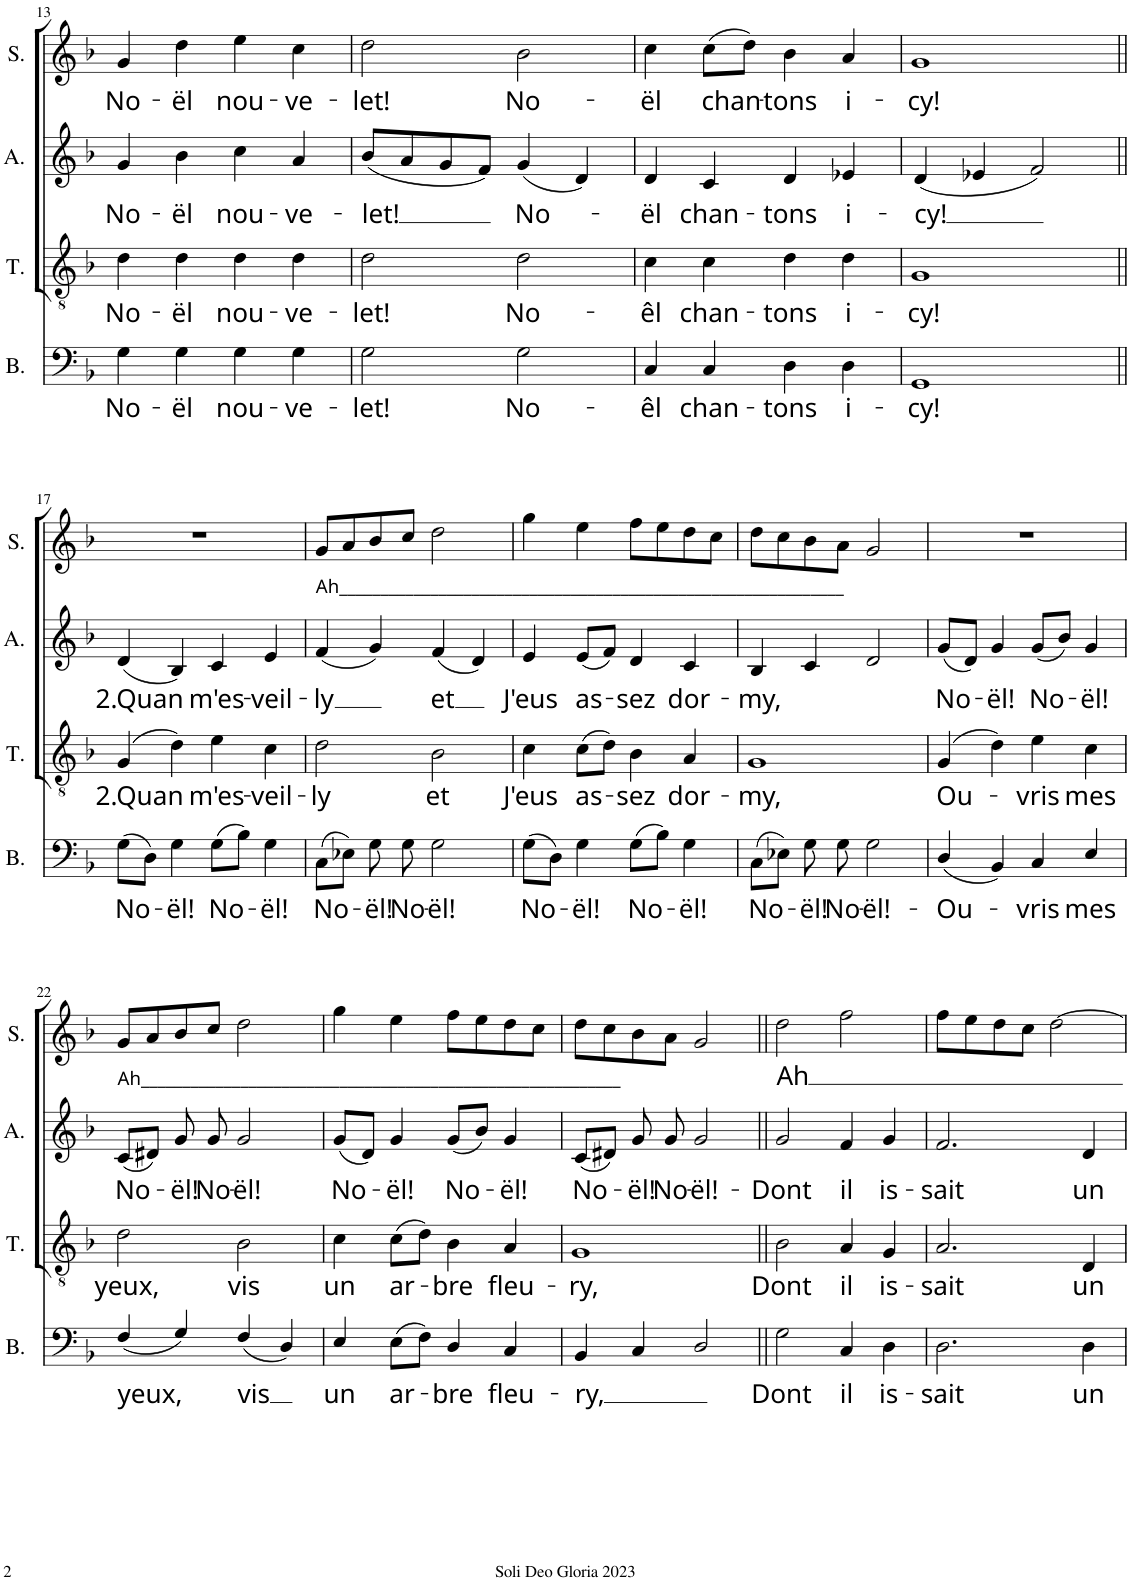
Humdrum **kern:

**kern	**text	**kern	**text	**kern	**text	**kern	**text
*part4	*part4	*part3	*part3	*part2	*part2	*part1	*part1
*staff4	*staff4	*staff3	*staff3	*staff2	*staff2	*staff1	*staff1
*I"Bass	*	*I"Tenor	*	*I"Alto	*	*I"Soprano	*
*I'B.	*	*I'T.	*	*I'A.	*	*I'S.	*
!!LO:PB:g=z
*clefF4	*	*clefGv2	*	*clefG2	*	*clefG2	*
*k[b-]	*	*k[b-]	*	*k[b-]	*	*k[b-]	*
*M2/2	*	*M2/2	*	*M2/2	*	*M2/2	*
*met(c|)	*	*met(c|)	*	*met(c|)	*	*met(c|)	*
=13	=13	=13	=13	=13	=13	=13	=13
!	!LO:LY:b	!	!LO:LY:b	!	!LO:LY:b	!	!LO:LY:b
4G\	No-	4d\	No-	4g/	No-	4g/	No-
!	!LO:LY:b	!	!LO:LY:b	!	!LO:LY:b	!	!LO:LY:b
4G\	-ël	4d\	-ël	4b-\	-ël	4dd\	-ël
!	!LO:LY:b	!	!LO:LY:b	!	!LO:LY:b	!	!LO:LY:b
4G\	nou-	4d\	nou-	4cc\	nou-	4ee\	nou-
!	!LO:LY:b	!	!LO:LY:b	!	!LO:LY:b	!	!LO:LY:b
4G\	-ve-	4d\	-ve-	4a/	-ve-	4cc\	-ve-
=14	=14	=14	=14	=14	=14	=14	=14
!	!LO:LY:b	!	!LO:LY:b	!	!LO:LY:b	!	!LO:LY:b
2G\	-let!	2d\	-let!	(<8b-/L	-let!	2dd\	-let!
.	.	.	.	8a/	.	.	.
.	.	.	.	8g/	.	.	.
.	.	.	.	8f/J)	.	.	.
!	!LO:LY:b	!	!LO:LY:b	!	!LO:LY:b	!	!LO:LY:b
2G\	No-	2d\	No-	(<4g/	No-	2b-\	No-
.	.	.	.	4d/)	.	.	.
=15	=15	=15	=15	=15	=15	=15	=15
!	!LO:LY:b	!	!LO:LY:b	!	!LO:LY:b	!	!LO:LY:b
4C/	-êl	4c\	-êl	4d/	-ël	4cc\	-ël
!	!LO:LY:b	!	!LO:LY:b	!	!LO:LY:b	!	!LO:LY:b
4C/	chan-	4c\	chan-	4c/	chan-	(8cc\L	chan-
.	.	.	.	.	.	8dd\J)	.
!	!LO:LY:b	!	!LO:LY:b	!	!LO:LY:b	!	!LO:LY:b
4D\	-tons	4d\	-tons	4d/	-tons	4b-\	-tons
!	!LO:LY:b	!	!LO:LY:b	!	!LO:LY:b	!	!LO:LY:b
4D\	i-	4d\	i-	4e-X/	i-	4a/	i-
=16	=16	=16	=16	=16	=16	=16	=16
!	!LO:LY:b	!	!LO:LY:b	!	!LO:LY:b	!	!LO:LY:b
1GG	-cy!	1G	-cy!	(<4d/	-cy!	1g	-cy!
.	.	.	.	4e-X/	.	.	.
.	.	.	.	2f/)	.	.	.
!!LO:LB:g=z
=17||	=17||	=17||	=17||	=17||	=17||	=17||	=17||
!	!LO:LY:b	!	!LO:LY:b	!	!LO:LY:b	!	!
(8G\L	No-	(4G/	2.Quan	(4d/	2.Quan	1r	.
8D\J)	.	.	.	.	.	.	.
!	!LO:LY:b	!	!	!	!	!	!
4G\	-ël!	4d\)	.	4B-/)	.	.	.
!	!LO:LY:b	!	!LO:LY:b	!	!LO:LY:b	!	!
(8G\L	No-	4e\	m'es-	4c/	m'es-	.	.
8B-\J)	.	.	.	.	.	.	.
!	!LO:LY:b	!	!LO:LY:b	!	!LO:LY:b	!	!
4G\	-ël!	4c\	-veil-	4e/	-veil-	.	.
=18	=18	=18	=18	=18	=18	=18	=18
!	!	!	!	!	!	!LO:TX:b:t=Ah_____________________________________________________________	!
!	!LO:LY:b	!	!LO:LY:b	!	!LO:LY:b	!	!
(8C\L	No-	2d\	-ly	(4f/	-ly	8g/L	.
8E-X\J)	.	.	.	.	.	8a/	.
!	!LO:LY:b	!	!	!	!	!	!
8G\	-ël!	.	.	4g/)	.	8b-/	.
!	!LO:LY:b	!	!	!	!	!	!
8G\	No-	.	.	.	.	8cc/J	.
!	!LO:LY:b	!	!LO:LY:b	!	!LO:LY:b	!	!
2G\	-ël!	2B-\	et	(4f/	et	2dd\	.
.	.	.	.	4d/)	.	.	.
=19	=19	=19	=19	=19	=19	=19	=19
!	!LO:LY:b	!	!LO:LY:b	!	!LO:LY:b	!	!
(8G\L	No-	4c\	J'eus	4e/	J'eus	4gg\	.
8D\J)	.	.	.	.	.	.	.
!	!LO:LY:b	!	!LO:LY:b	!	!LO:LY:b	!	!
4G\	-ël!	(8c\L	as-	(8e/L	as-	4ee\	.
.	.	8d\J)	.	8f/J)	.	.	.
!	!LO:LY:b	!	!LO:LY:b	!	!LO:LY:b	!	!
(8G\L	No-	4B-\	-sez	4d/	-sez	8ff\L	.
8B-\J)	.	.	.	.	.	8ee\	.
!	!LO:LY:b	!	!LO:LY:b	!	!LO:LY:b	!	!
4G\	-ël!	4A/	dor-	4c/	dor-	8dd\	.
.	.	.	.	.	.	8cc\J	.
=20	=20	=20	=20	=20	=20	=20	=20
!	!LO:LY:b	!	!LO:LY:b	!	!LO:LY:b	!	!
(8C\L	No-	1G	-my,	4B-/	-my,	8dd\L	.
8E-X\J)	.	.	.	.	.	8cc\	.
!	!LO:LY:b	!	!	!	!	!	!
8G\	-ël!	.	.	4c/	.	8b-\	.
!	!LO:LY:b	!	!	!	!	!	!
8G\	No-	.	.	.	.	8a\J	.
!	!LO:LY:b	!	!	!	!	!	!
2G\	-ël!-	.	.	2d/	.	2g/	.
=21	=21	=21	=21	=21	=21	=21	=21
!	!LO:LY:b	!	!LO:LY:b	!	!LO:LY:b	!	!
(4D/	Ou-	(4G/	Ou-	(8g/L	No-	1r	.
.	.	.	.	8d/J)	.	.	.
!	!	!	!	!	!LO:LY:b	!	!
4BB-/)	.	4d\)	.	4g/	-ël!	.	.
!	!LO:LY:b	!	!LO:LY:b	!	!LO:LY:b	!	!
4C/	-vris	4e\	-vris	(8g/L	No-	.	.
.	.	.	.	8b-/J)	.	.	.
!	!LO:LY:b	!	!LO:LY:b	!	!LO:LY:b	!	!
4E/	mes	4c\	mes	4g/	-ël!	.	.
!!LO:LB:g=z
=22	=22	=22	=22	=22	=22	=22	=22
!	!	!	!	!	!	!LO:TX:b:t=Ah__________________________________________________________	!
!	!LO:LY:b	!	!LO:LY:b	!	!LO:LY:b	!	!
(4F/	yeux,	2d\	yeux,	(8c/L	No-	8g/L	.
.	.	.	.	8d#X/J)	.	8a/	.
!	!	!	!	!	!LO:LY:b	!	!
4G/)	.	.	.	8g/	-ël!	8b-/	.
!	!	!	!	!	!LO:LY:b	!	!
.	.	.	.	8g/	No-	8cc/J	.
!	!LO:LY:b	!	!LO:LY:b	!	!LO:LY:b	!	!
(4F/	vis	2B-\	vis	2g/	-ël!	2dd\	.
4D/)	.	.	.	.	.	.	.
=23	=23	=23	=23	=23	=23	=23	=23
!	!LO:LY:b	!	!LO:LY:b	!	!LO:LY:b	!	!
4E/	un	4c\	un	(8g/L	No-	4gg\	.
.	.	.	.	8d/J)	.	.	.
!	!LO:LY:b	!	!LO:LY:b	!	!LO:LY:b	!	!
(8E\L	ar-	(8c\L	ar-	4g/	-ël!	4ee\	.
8F\J)	.	8d\J)	.	.	.	.	.
!	!LO:LY:b	!	!LO:LY:b	!	!LO:LY:b	!	!
4D/	-bre	4B-\	-bre	(8g/L	No-	8ff\L	.
.	.	.	.	8b-/J)	.	8ee\	.
!	!LO:LY:b	!	!LO:LY:b	!	!LO:LY:b	!	!
4C/	fleu-	4A/	fleu-	4g/	-ël!	8dd\	.
.	.	.	.	.	.	8cc\J	.
=24	=24	=24	=24	=24	=24	=24	=24
!	!LO:LY:b	!	!LO:LY:b	!	!LO:LY:b	!	!
4BB-/	-ry,	1G	-ry,	(8c/L	No-	8dd\L	.
.	.	.	.	8d#X/J)	.	8cc\	.
!	!	!	!	!	!LO:LY:b	!	!
4C/	.	.	.	8g/	-ël!	8b-\	.
!	!	!	!	!	!LO:LY:b	!	!
.	.	.	.	8g/	No-	8a\J	.
!	!	!	!	!	!LO:LY:b	!	!
2D/	.	.	.	2g/	-ël!-	2g/	.
=25||	=25||	=25||	=25||	=25||	=25||	=25||	=25||
!	!LO:LY:b	!	!LO:LY:b	!	!LO:LY:b	!	!LO:LY:b
2G\	Dont	2B-\	Dont	2g/	Dont	2dd\	Ah
!	!LO:LY:b	!	!LO:LY:b	!	!LO:LY:b	!	!
4C/	il	4A/	il	4f/	il	2ff\	.
!	!LO:LY:b	!	!LO:LY:b	!	!LO:LY:b	!	!
4D\	is-	4G/	is-	4g/	is-	.	.
=26	=26	=26	=26	=26	=26	=26	=26
!	!LO:LY:b	!	!LO:LY:b	!	!LO:LY:b	!	!
2.D\	-sait	2.A/	-sait	2.f/	-sait	8ff\L	.
.	.	.	.	.	.	8ee\	.
.	.	.	.	.	.	8dd\	.
.	.	.	.	.	.	8cc\J	.
.	.	.	.	.	.	[>2dd\	.
!	!LO:LY:b	!	!LO:LY:b	!	!LO:LY:b	!	!
4D\	un	4D/	un	4d/	un	.	.
=	=	=	=	=	=	=	=
*-	*-	*-	*-	*-	*-	*-	*-
